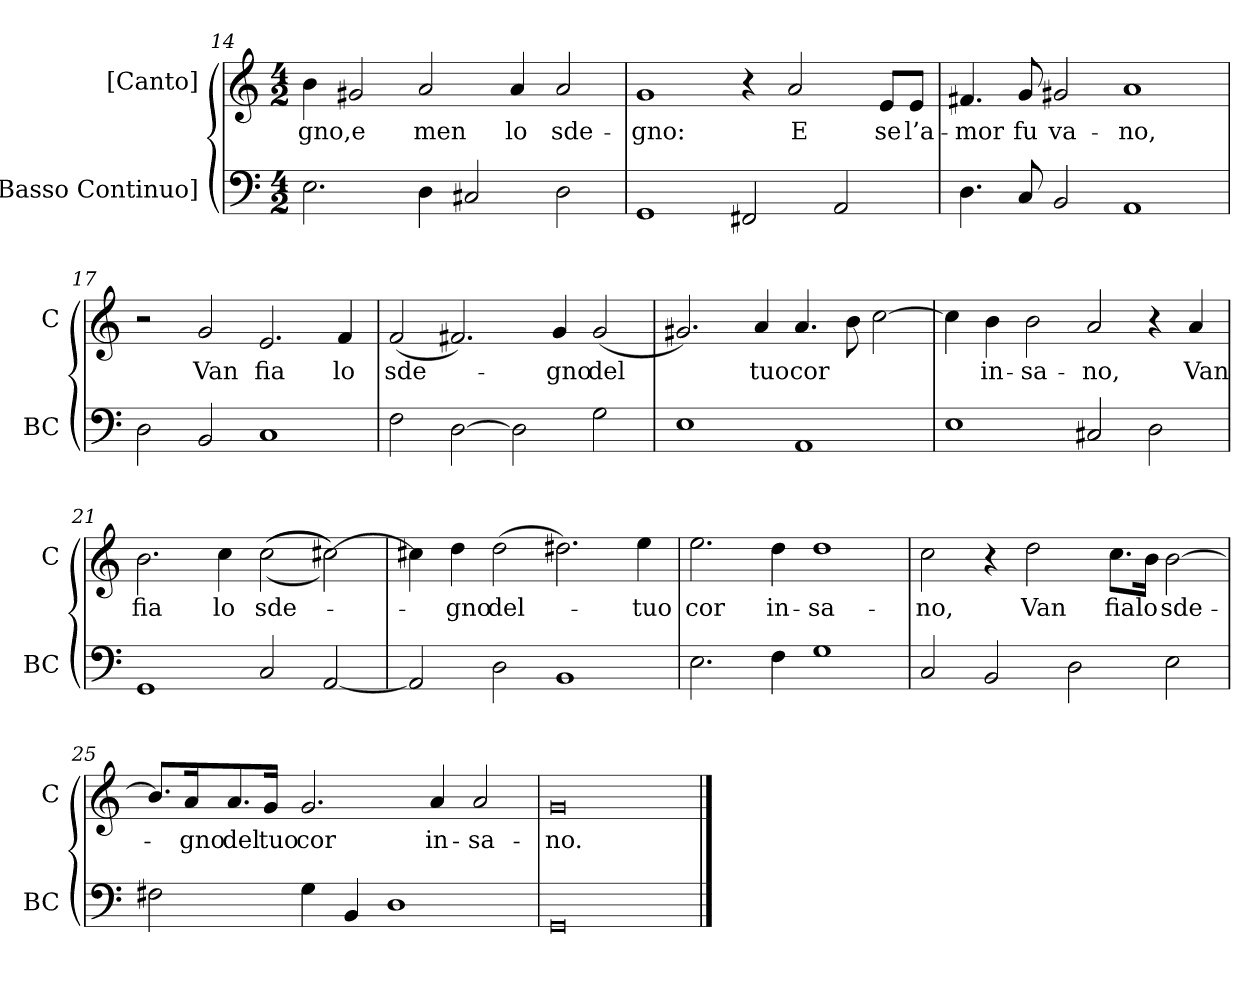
**kern	**kern	**text
*part2	*part1	*part1
*staff2	*staff1	*staff1
*I"[Basso Continuo]	*I"[Canto]	*
*I'BC	*I'C	*
*clefF4	*clefG2	*
*k[]	*k[]	*
*M4/2	*M4/2	*
=14	=14	=14
2.E	4b	-gno,
.	2g#X	e
4D	2a	men
2C#X	.	.
.	4a	lo
2D	2a	sde-
=15	=15	=15
1GG	1g	-gno:
2FF#X	4r	.
.	2a	E
2AA	.	.
.	8e/L	se
.	8e/J	l’a-
=16	=16	=16
4.D	4.f#X	-mor
8C	8g	fu
2BB	2g#X	va-
1AA	1a	-no,
=17	=17	=17
2D	2r	.
2BB	2g	Van
1C	2.e	fia
.	4f	lo
=18	=18	=18
2F	(2f	sde-
[2D	2.f#X)	.
2D]	.	.
.	4g	-gno
2G	(2g	del
=19	=19	=19
1E	2.g#X)	.
.	4a	tuo
1AA	4.a	cor
.	8b	.
.	[2cc	.
=20	=20	=20
1E	4cc]	.
.	4b	in-
.	2b	-sa-
2C#X	2a	-no,
2D	4r	.
.	4a	Van
=21	=21	=21
1GG	2.b	fia
.	4cc	lo
2C	(<(>(>2cc	sde-
[2AA	[2cc#X)))	.
=22	=22	=22
2AA]	4cc#X]	.
.	4dd	-gno
2D	(2dd	del-
1BB	2.dd#X)	.
.	4ee	-tuo
=23	=23	=23
2.E	2.ee	cor
4F	4dd	in-
1G	1dd	-sa-
=24	=24	=24
2C	2cc	-no,
2BB	4r	.
.	2dd	Van
2D	.	.
.	8.cc\L	fia
.	16b\Jk	lo
2E	[2b	sde-
=25	=25	=25
2F#X	8.b/L]	.
.	16a/K	-gno
.	8.a/	del
.	16g/Jk	tuo
4G	2.g	cor
4BB	.	.
1D	.	.
.	4a	in-
.	2a	-sa-
=26	=26	=26
0GG	0g	-no.
==	==	==
*-	*-	*-
